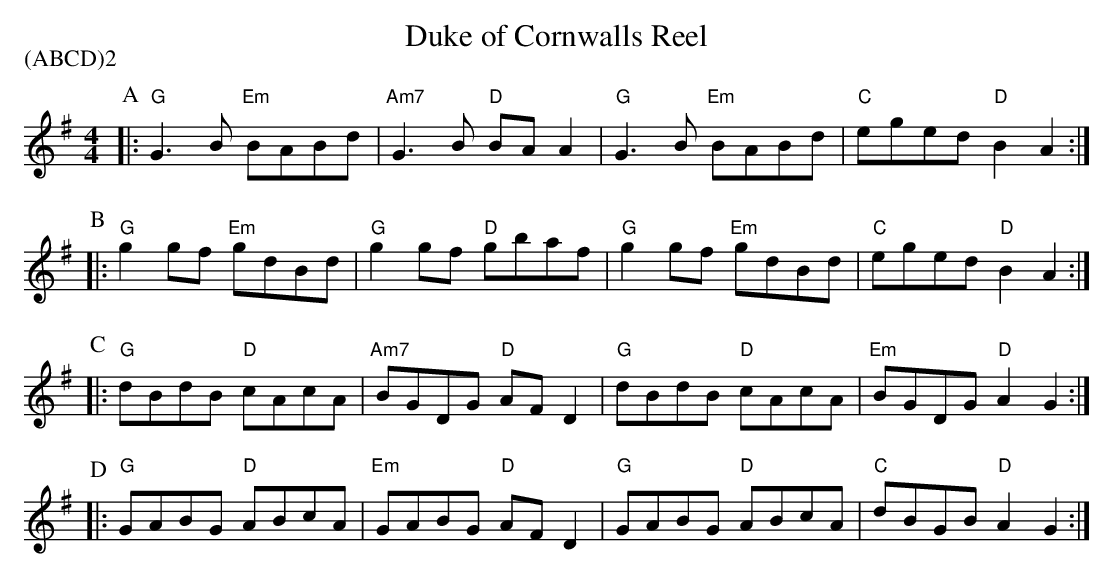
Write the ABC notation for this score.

X:1
T:Duke of Cornwalls Reel
P:(ABCD)2
M:4/4
L:1/8
K:G
P:A
|: "G"  G3 B "Em" BABd  | "Am7" G3 B "D" BA A2 | "G" G3 B "Em" BABd  | "C" eged  "D" B2 A2 :|
P:B
|: "G"  g2 gf "Em" gdBd | "G" g2 gf "D" gbaf | "G" g2 gf "Em" gdBd | "C" eged  "D" B2 A2  :|
P:C
|: "G" dBdB  "D" cAcA | "Am7" BGDG  "D" AF D2 | "G" dBdB "D" cAcA | "Em" BGDG "D" A2 G2 :|
P:D
|: "G" GABG  "D" ABcA   | "Em" GABG  "D" AF D2  |  "G" GABG  "D" ABcA  | "C" dBGB "D" A2 G2 :|
